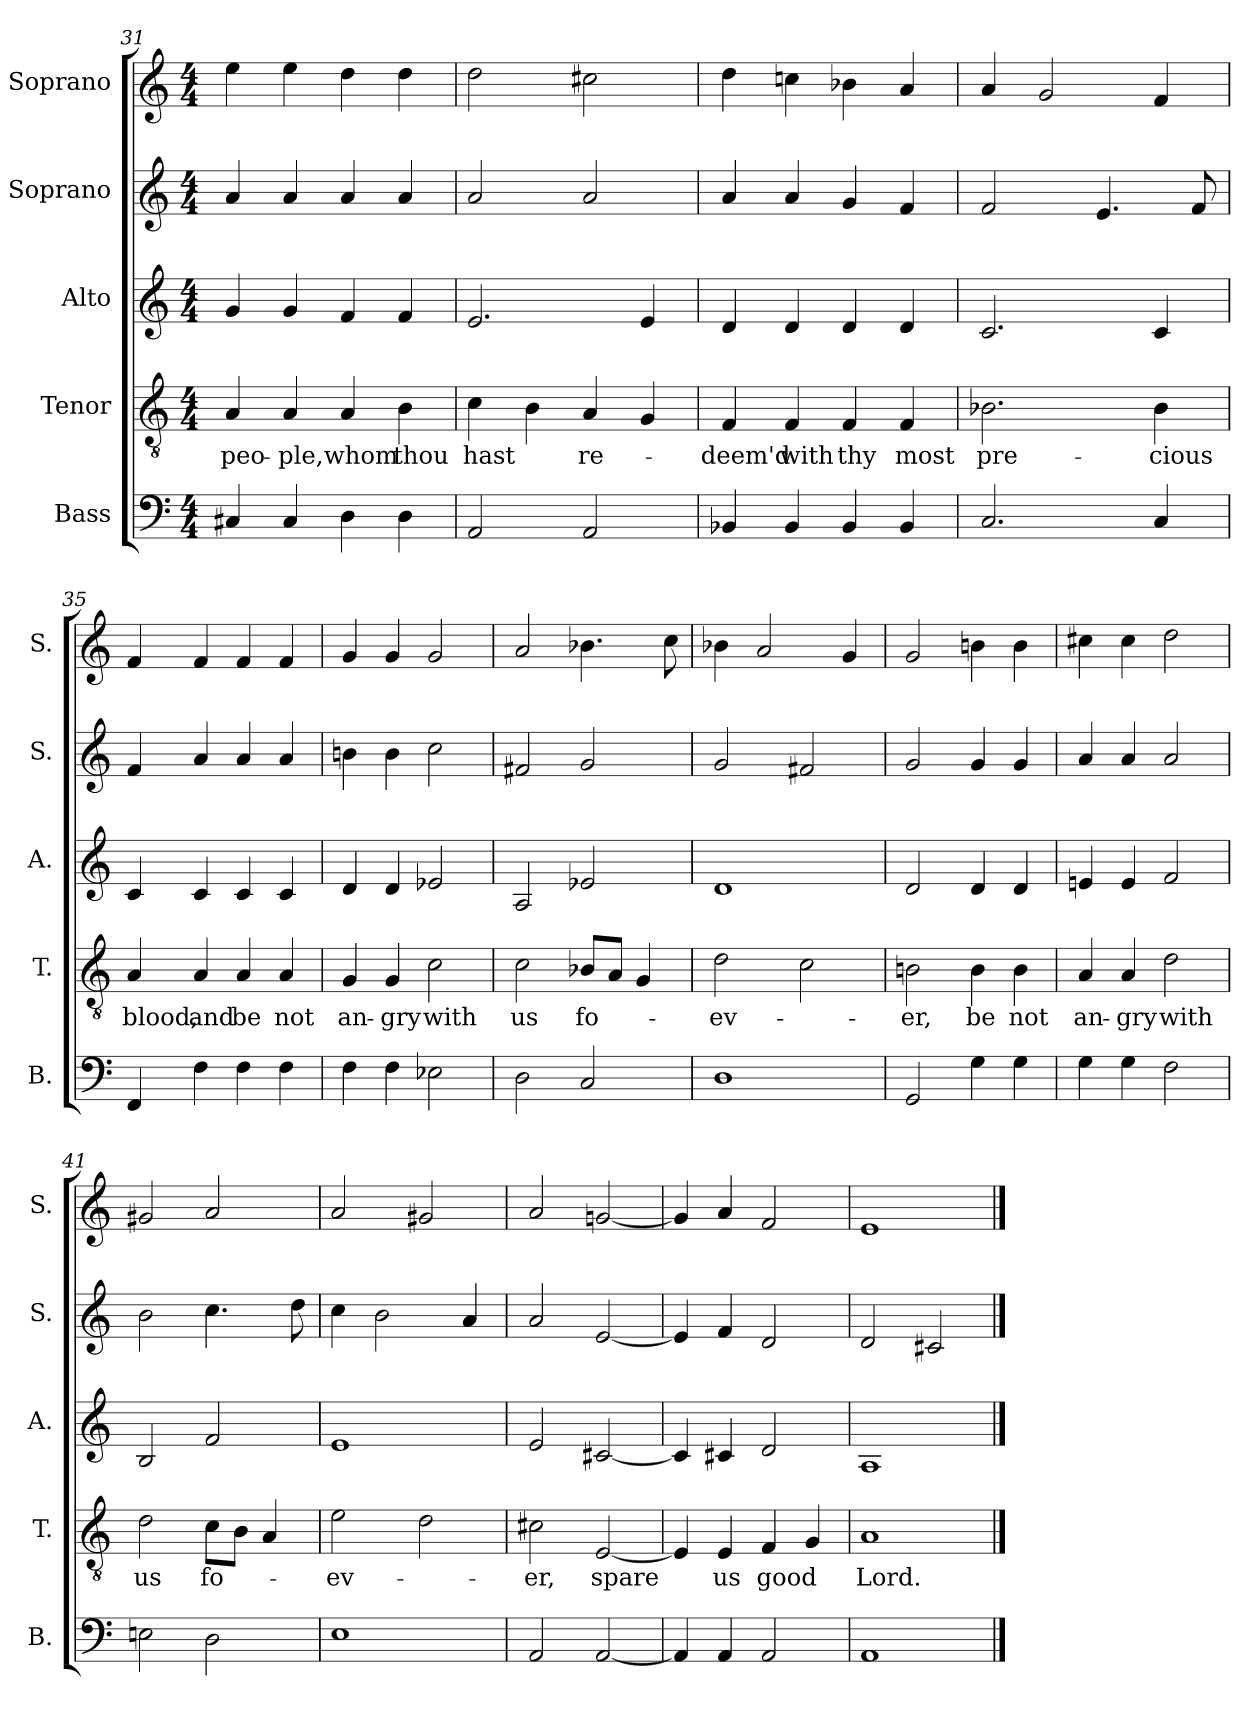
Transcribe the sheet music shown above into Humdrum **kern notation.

**kern	**kern	**text	**kern	**kern	**kern
*part5	*part4	*part4	*part3	*part2	*part1
*staff5	*staff4	*staff4	*staff3	*staff2	*staff1
*I"Bass	*I"Tenor	*	*I"Alto	*I"Soprano	*I"Soprano
*I'B.	*I'T.	*	*I'A.	*I'S.	*I'S.
*clefF4	*clefGv2	*	*clefG2	*clefG2	*clefG2
*k[]	*k[]	*	*k[]	*k[]	*k[]
*M4/4	*M4/4	*	*M4/4	*M4/4	*M4/4
=31	=31	=31	=31	=31	=31
!	!	!LO:LY:b	!	!	!
4C#X/	4A/	peo-	4g/	4a/	4ee\
!	!	!LO:LY:b	!	!	!
4C#/	4A/	-ple,	4g/	4a/	4ee\
!	!	!LO:LY:b	!	!	!
4D\	4A/	whom	4f/	4a/	4dd\
!	!	!LO:LY:b	!	!	!
4D\	4B\	thou	4f/	4a/	4dd\
!!LO:PB:g=z
=32	=32	=32	=32	=32	=32
!	!	!LO:LY:b	!	!	!
2AA/	4c\	hast	2.e/	2a/	2dd\
.	4B\	.	.	.	.
!	!	!LO:LY:b	!	!	!
2AA/	4A/	re-	.	2a/	2cc#X\
.	4G/	.	4e/	.	.
=33	=33	=33	=33	=33	=33
!	!	!LO:LY:b	!	!	!
4BB-X/	4F/	-deem'd	4d/	4a/	4dd\
!	!	!LO:LY:b	!	!	!
4BB-/	4F/	with	4d/	4a/	4ccn\
!	!	!LO:LY:b	!	!	!
4BB-/	4F/	thy	4d/	4g/	4b-X\
!	!	!LO:LY:b	!	!	!
4BB-/	4F/	most	4d/	4f/	4a/
=34	=34	=34	=34	=34	=34
!	!	!LO:LY:b	!	!	!
2.C/	2.B-X\	pre-	2.c/	2f/	4a/
.	.	.	.	.	2g/
.	.	.	.	4.e/	.
!	!	!LO:LY:b	!	!	!
4C/	4B-\	-cious	4c/	.	4f/
.	.	.	.	8f/	.
=35	=35	=35	=35	=35	=35
!	!	!LO:LY:b	!	!	!
4FF/	4A/	blood,	4c/	4f/	4f/
!	!	!LO:LY:b	!	!	!
4F\	4A/	and	4c/	4a/	4f/
!	!	!LO:LY:b	!	!	!
4F\	4A/	be	4c/	4a/	4f/
!	!	!LO:LY:b	!	!	!
4F\	4A/	not	4c/	4a/	4f/
=36	=36	=36	=36	=36	=36
!	!	!LO:LY:b	!	!	!
4F\	4G/	an-	4d/	4bn\	4g/
!	!	!LO:LY:b	!	!	!
4F\	4G/	-gry	4d/	4b\	4g/
!	!	!LO:LY:b	!	!	!
2E-X\	2c\	with	2e-X/	2cc\	2g/
!!LO:LB:g=z
=37	=37	=37	=37	=37	=37
!	!	!LO:LY:b	!	!	!
2D\	2c\	us	2A/	2f#X/	2a/
!	!	!LO:LY:b	!	!	!
2C/	8B-X/L	fo-	2e-X/	2g/	4.b-X\
.	8A/J	.	.	.	.
.	4G/	.	.	.	.
.	.	.	.	.	8cc\
=38	=38	=38	=38	=38	=38
!	!	!LO:LY:b	!	!	!
1D	2d\	-ev-	1d	2g/	4b-X\
.	.	.	.	.	2a/
.	2c\	.	.	2f#X/	.
.	.	.	.	.	4g/
=39	=39	=39	=39	=39	=39
!	!	!LO:LY:b	!	!	!
2GG/	2Bn\	-er,	2d/	2g/	2g/
!	!	!LO:LY:b	!	!	!
4G\	4B\	be	4d/	4g/	4bn\
!	!	!LO:LY:b	!	!	!
4G\	4B\	not	4d/	4g/	4b\
=40	=40	=40	=40	=40	=40
!	!	!LO:LY:b	!	!	!
4G\	4A/	an-	4en/	4a/	4cc#X\
!	!	!LO:LY:b	!	!	!
4G\	4A/	-gry	4e/	4a/	4cc#\
!	!	!LO:LY:b	!	!	!
2F\	2d\	with	2f/	2a/	2dd\
=41	=41	=41	=41	=41	=41
!	!	!LO:LY:b	!	!	!
2En\	2d\	us	2B/	2b\	2g#X/
!	!	!LO:LY:b	!	!	!
2D\	8c\L	fo-	2f/	4.cc\	2a/
.	8B\J	.	.	.	.
.	4A/	.	.	.	.
.	.	.	.	8dd\	.
!!LO:PB:g=z
=42	=42	=42	=42	=42	=42
!	!	!LO:LY:b	!	!	!
1E	2e\	-ev-	1e	4cc\	2a/
.	.	.	.	2b\	.
.	2d\	.	.	.	2g#X/
.	.	.	.	4a/	.
=43	=43	=43	=43	=43	=43
!	!	!LO:LY:b	!	!	!
2AA/	2c#X\	-er,	2e/	2a/	2a/
!	!	!LO:LY:b	!	!	!
[2AA/	[2E/	spare	[2c#X/	[2e/	[2gn/
=44	=44	=44	=44	=44	=44
4AA/]	4E/]	.	4c#/]	4e/]	4g/]
!	!	!LO:LY:b	!	!	!
4AA/	4E/	us	4c#X/	4f/	4a/
!	!	!LO:LY:b	!	!	!
2AA/	4F/	good	2d/	2d/	2f/
.	4G/	.	.	.	.
=45	=45	=45	=45	=45	=45
!	!	!LO:LY:b	!	!	!
1AA	1A	Lord.	1A	2d/	1e
.	.	.	.	2c#X/	.
==	==	==	==	==	==
*-	*-	*-	*-	*-	*-
